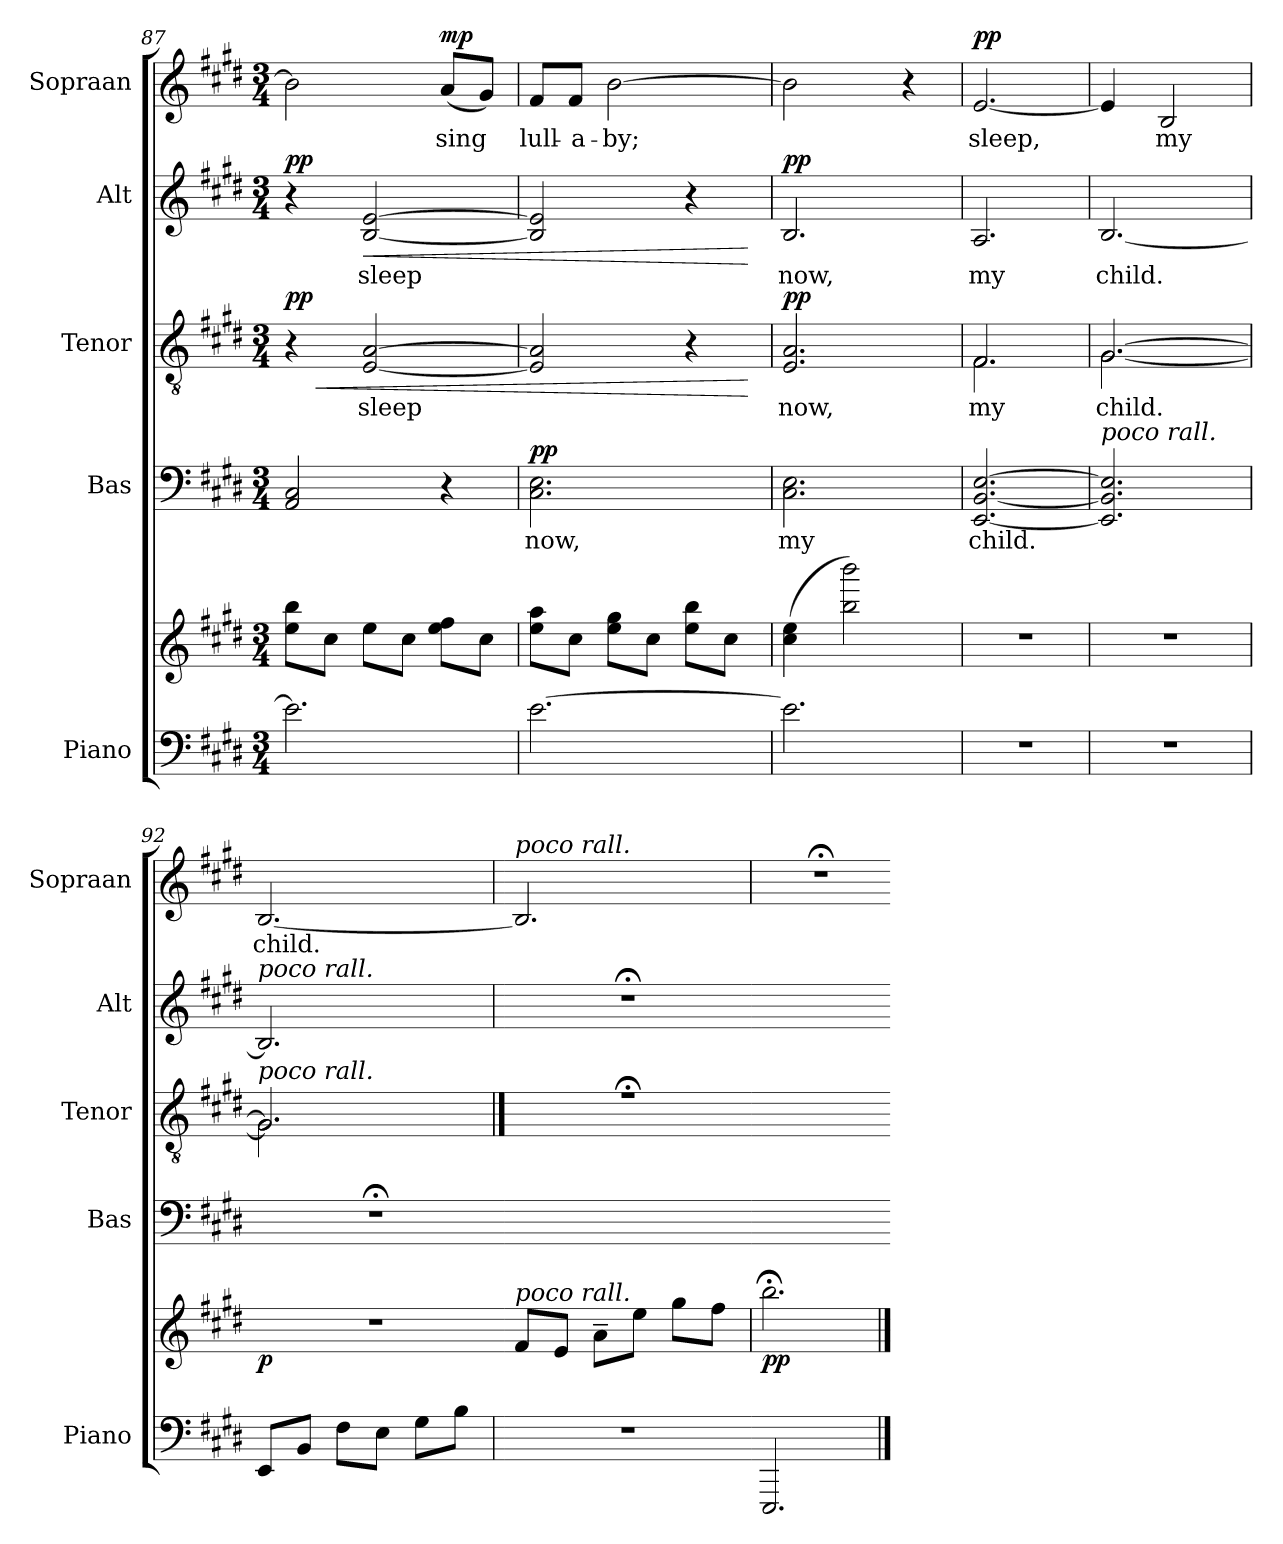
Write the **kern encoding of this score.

**kern	**kern	**dynam	**kern	**text	**dynam	**kern	**text	**dynam	**kern	**text	**dynam	**kern	**text	**dynam
*part5	*part5	*part5	*part4	*part4	*part4	*part3	*part3	*part3	*part2	*part2	*part2	*part1	*part1	*part1
*staff6	*staff5	*staff5/6	*staff4	*staff4	*staff4	*staff3	*staff3	*staff3	*staff2	*staff2	*staff2	*staff1	*staff1	*staff1
*I"Piano	*	*	*I"Bas	*	*	*I"Tenor	*	*	*I"Alt	*	*	*I"Sopraan	*	*
*I'Piano	*	*	*I'Bas	*	*	*I'Tenor	*	*	*I'Alt	*	*	*I'Sopraan	*	*
!!LO:LB:g=z
*clefF4	*clefG2	*	*clefF4	*	*	*clefGv2	*	*	*clefG2	*	*	*clefG2	*	*
*k[f#c#g#d#]	*k[f#c#g#d#]	*	*k[f#c#g#d#]	*	*	*k[f#c#g#d#]	*	*	*k[f#c#g#d#]	*	*	*k[f#c#g#d#]	*	*
*E:	*E:	*	*E:	*	*	*E:	*	*	*E:	*	*	*E:	*	*
*M3/4	*M3/4	*	*M3/4	*	*	*M3/4	*	*	*M3/4	*	*	*M3/4	*	*
=87	=87	=87	=87	=87	=87	=87	=87	=87	=87	=87	=87	=87	=87	=87
!	!	!	!	!	!	!	!	!LO:HP:b	!	!	!	!	!	!
*	*	*	*	*	*	*^	*	*	*	*	*	*	*	*
!	!	!	!	!	!	!	!	!	!LO:DY:n=1:a	!	!	!LO:DY:a	!	!	!
2.e\]	8ee\ 8bb\L	.	2AA/ 2C#/	.	.	4r	4ryy	.	< pp	4r	.	pp	2b\]	.	.
.	8cc#\J	.	.	.	.	.	.	.	.	.	.	.	.	.	.
!	!	!	!	!	!	!	!	!LO:LY:b	!	!	!LO:LY:b	!LO:HP:b	!	!	!
.	8ee\L	.	.	.	.	[2E/ [2A/	4ryy	sleep	.	[2B/ [2e/	sleep	<	.	.	.
.	8cc#\J	.	.	.	.	.	.	.	.	.	.	.	.	.	.
!	!	!	!	!	!	!	!	!	!	!	!	!	!	!LO:LY:b	!LO:DY:a
.	8ee\ 8ff#\L	.	4r	.	.	.	4ryy	.	.	.	.	.	(<8a/L	sing	mp
.	8cc#\J	.	.	.	.	.	.	.	.	.	.	.	8g#/J)	.	.
!!LO:LB:g=z
=88	=88	=88	=88	=88	=88	=88	=88	=88	=88	=88	=88	=88	=88	=88	=88
!	!	!	!	!LO:LY:b	!LO:DY:a	!	!	!	!	!	!	!	!	!LO:LY:b	!
[2.e\	8ee\ 8aa\L	.	2.C#\ 2.E\	now,	pp	2E/] 2A/]	4ryy	.	.	2B/] 2e/]	.	.	8f#/L	lull-	.
!	!	!	!	!	!	!	!	!	!	!	!	!	!	!LO:LY:b	!
.	8cc#\J	.	.	.	.	.	.	.	.	.	.	.	8f#/J	-a-	.
!	!	!	!	!	!	!	!	!	!	!	!	!	!	!LO:LY:b	!
.	8ee\ 8gg#\L	.	.	.	.	.	4ryy	.	.	.	.	.	[2b\	-by;	.
.	8cc#\J	.	.	.	.	.	.	.	.	.	.	.	.	.	.
.	8ee\ 8bb\L	.	.	.	.	4r	4ryy	.	.	4r	.	.	.	.	.
.	8cc#\J	.	.	.	.	.	.	.	.	.	.	.	.	.	.
*	*	*	*	*	*	*v	*v	*	*	*	*	*	*	*	*
.	.	.	.	.	.	.	.	[	.	.	[	.	.	.
=89	=89	=89	=89	=89	=89	=89	=89	=89	=89	=89	=89	=89	=89	=89
!	!	!	!	!LO:LY:b	!	!	!LO:LY:b	!LO:DY:a	!	!LO:LY:b	!LO:DY:a	!	!	!
*	*	*	*	*	*	*^	*	*	*	*	*	*	*	*
2.e\]	(4cc#\ 4ee\	.	2.C#\ 2.E\	my	.	2.E/ 2.A/	4ryy	now,	pp	2.B/	now,	pp	2b\]	.	.
.	2bb\ 2bbb\)	.	.	.	.	.	4ryy	.	.	.	.	.	.	.	.
.	.	.	.	.	.	.	4ryy	.	.	.	.	.	4r	.	.
=90	=90	=90	=90	=90	=90	=90	=90	=90	=90	=90	=90	=90	=90	=90	=90
!LO:N:vis=1	!LO:N:vis=1	!	!	!LO:LY:b	!	!	!	!LO:LY:b	!	!	!LO:LY:b	!	!	!LO:LY:b	!LO:DY:a
2.r	2.r	.	[2.EE/ [2.BB/ [2.E/	child.	.	2.F#/	2.F#\	my	.	2.A/	my	.	[2.e/	sleep,	pp
=91	=91	=91	=91	=91	=91	=91	=91	=91	=91	=91	=91	=91	=91	=91	=91
!	!	!	!LO:TX:a:i:t=poco rall.	!	!	!	!	!	!	!	!	!	!	!	!
!LO:N:vis=1	!LO:N:vis=1	!	!	!	!	!	!	!LO:LY:b	!	!	!LO:LY:b	!	!	!	!
2.r	2.r	.	2.EE/] 2.BB/] 2.E/]	.	.	[2.G#/	[2.G#\	child.	.	[2.B/	child.	.	4e/]	.	.
!	!	!	!	!	!	!	!	!	!	!	!	!	!	!LO:LY:b	!
.	.	.	.	.	.	.	.	.	.	.	.	.	2B/	my	.
=92	=92	=92	=92	=92	=92	=92	=92	=92	=92	=92	=92	=92	=92	=92	=92
!	!	!	!	!	!	!	!	!	!	!LO:TX:a:i:t=poco rall.	!	!	!	!	!
!	!	!	!	!	!	!LO:TX:a:i:t=poco rall.	!	!	!	!	!	!	!	!	!
!	!LO:N:vis=1	!LO:DY:b	!LO:N:vis=1	!	!	!	!	!	!	!	!	!	!	!LO:LY:b	!
8EE/L	2.r	p	2.r;<	.	.	2.G#/]	2.G#\]	.	.	2.B/]	.	.	[2.B/	child.	.
8BB/J	.	.	.	.	.	.	.	.	.	.	.	.	.	.	.
8F#\L	.	.	.	.	.	.	.	.	.	.	.	.	.	.	.
8E\J	.	.	.	.	.	.	.	.	.	.	.	.	.	.	.
8G#\L	.	.	.	.	.	.	.	.	.	.	.	.	.	.	.
8B\J	.	.	.	.	.	.	.	.	.	.	.	.	.	.	.
=93	=93	=93	==93	=93	=93	==93	==93	=93	=93	=93	=93	=93	=93	=93	=93
!	!	!	!	!	!	!	!	!	!	!	!	!	!LO:TX:a:i:t=poco rall.	!	!
!	!LO:TX:a:i:t=poco rall.	!	!	!	!	!	!	!	!	!	!	!	!	!	!
!LO:N:vis=1	!	!	!	!	!	!LO:N:vis=1	!	!	!	!LO:N:vis=1	!	!	!	!	!
2.r	8f#/L	.	2.ryy	.	.	2.r;<	2.ryy	.	.	2.r;<	.	.	2.B/]	.	.
.	8e/J	.	.	.	.	.	.	.	.	.	.	.	.	.	.
.	8a~\L	.	.	.	.	.	.	.	.	.	.	.	.	.	.
.	8ee\J	.	.	.	.	.	.	.	.	.	.	.	.	.	.
.	8gg#\L	.	.	.	.	.	.	.	.	.	.	.	.	.	.
.	8ff#\J	.	.	.	.	.	.	.	.	.	.	.	.	.	.
*	*	*	*	*	*	*v	*v	*	*	*	*	*	*	*	*
=94	=94	=94	=94	=94	=94	=94	=94	=94	==94	=94	=94	=94	=94	=94
!	!	!LO:DY:b	!	!	!	!	!	!	!	!	!	!LO:N:vis=1	!	!
2.EEE/	2.bb;<\	pp	2.ryy	.	.	2.ryy	.	.	2.ryy	.	.	2.r;<	.	.
==	==	==	=	==	==	=	==	==	=	==	==	==	==	==
*-	*-	*-	*-	*-	*-	*-	*-	*-	*-	*-	*-	*-	*-	*-
